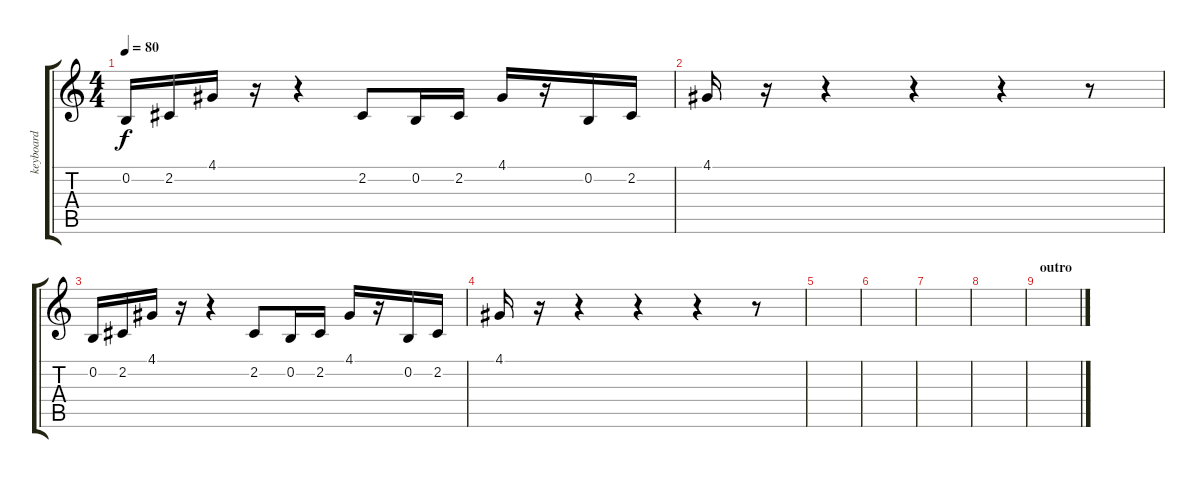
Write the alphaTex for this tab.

\track ("keyboard" "keyboard") {instrument harpsichord}
\staff {score tabs}
\tuning (E4 B3 G3 D3 A2 E2) {hide}
\ts (4 4)
\tempo 80
\clef g2
\ks c
0.2.16{dy f} 2.2.16 4.1.16 r.16 r.4 2.2.8 0.2.16 2.2.16 4.1.16 r.16 0.2.16 2.2.16 |
4.1.16 r.16 r.4 r.4 r.4 r.8 |
0.2.16 2.2.16 4.1.16 r.16 r.4 2.2.8 0.2.16 2.2.16 4.1.16 r.16 0.2.16 2.2.16 |
4.1.16 r.16 r.4 r.4 r.4 r.8 |
|
|
|
|
\section ("" "outro")
